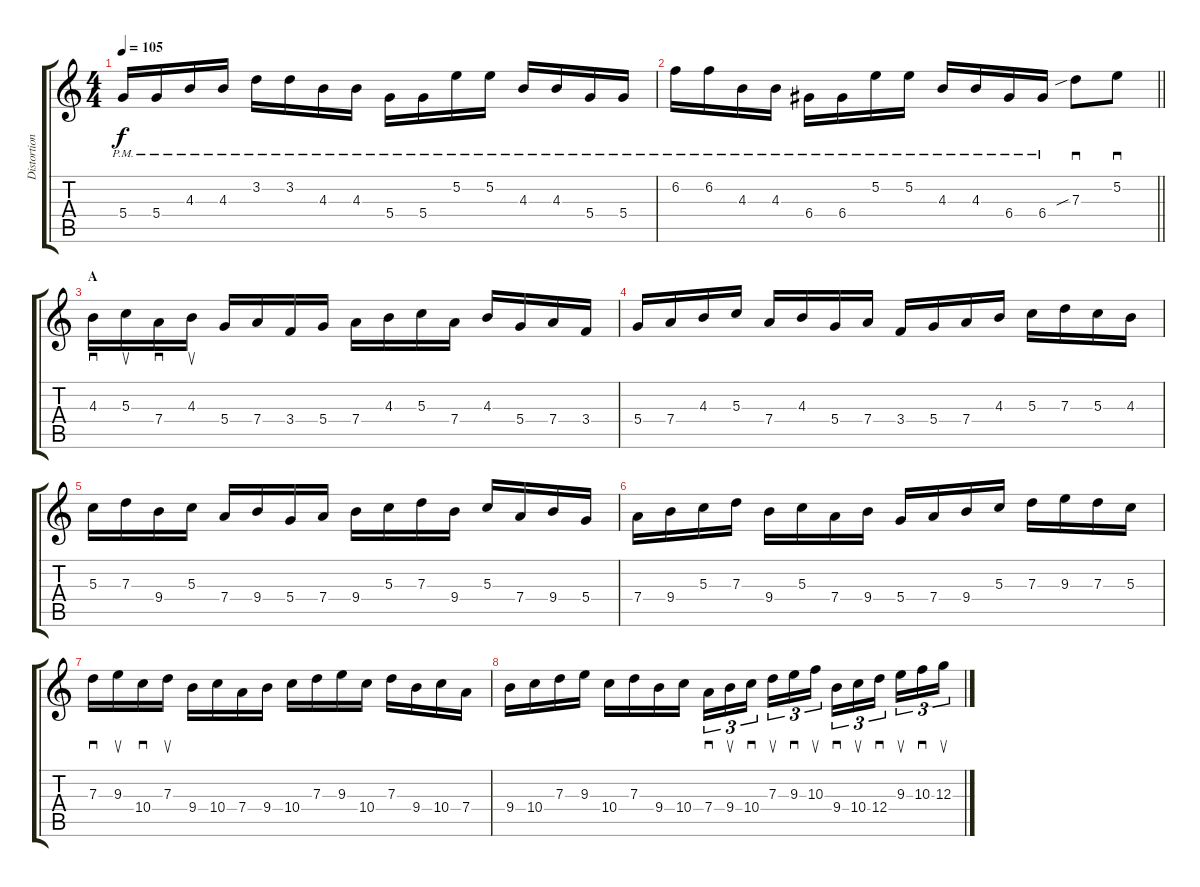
\track ("Distortion Guitar" "Distortion") {instrument overdrivenguitar}
\staff {score tabs}
\tuning (E4 B3 G3 D3 A2 E2) {hide}
\ts (4 4)
\tempo 105
\clef g2
\ks c
5.4{pm}.16{dy f} 5.4{pm}.16 4.3{pm}.16 4.3{pm}.16 3.2{pm}.16 3.2{pm}.16 4.3{pm}.16 4.3{pm}.16 5.4{pm}.16 5.4{pm}.16 5.2{pm}.16 5.2{pm}.16 4.3{pm}.16 4.3{pm}.16 5.4{pm}.16 5.4{pm}.16 |
\barLineRight lightlight
6.2{pm}.16 6.2{pm}.16 4.3{pm}.16 4.3{pm}.16 6.4{pm}.16 6.4{pm}.16 5.2{pm}.16 5.2{pm}.16 4.3{pm}.16 4.3{pm}.16 6.4{pm}.16 6.4{pm}.16 7.3{sib}.8{sd} 5.2.8{sd} |
\section ("" "A")
4.3.16{sd} 5.3.16{su} 7.4.16{sd} 4.3.16{su} 5.4.16 7.4.16 3.4.16 5.4.16 7.4.16 4.3.16 5.3.16 7.4.16 4.3.16 5.4.16 7.4.16 3.4.16 |
5.4.16 7.4.16 4.3.16 5.3.16 7.4.16 4.3.16 5.4.16 7.4.16 3.4.16 5.4.16 7.4.16 4.3.16 5.3.16 7.3.16 5.3.16 4.3.16 |
5.3.16 7.3.16 9.4.16 5.3.16 7.4.16 9.4.16 5.4.16 7.4.16 9.4.16 5.3.16 7.3.16 9.4.16 5.3.16 7.4.16 9.4.16 5.4.16 |
7.4.16 9.4.16 5.3.16 7.3.16 9.4.16 5.3.16 7.4.16 9.4.16 5.4.16 7.4.16 9.4.16 5.3.16 7.3.16 9.3.16 7.3.16 5.3.16 |
7.3.16{sd} 9.3.16{su} 10.4.16{sd} 7.3.16{su} 9.4.16 10.4.16 7.4.16 9.4.16 10.4.16 7.3.16 9.3.16 10.4.16 7.3.16 9.4.16 10.4.16 7.4.16 |
9.4.16 10.4.16 7.3.16 9.3.16 10.4.16 7.3.16 9.4.16 10.4.16 7.4.16{sd tu (3 2)} 9.4.16{su tu (3 2)} 10.4.16{sd tu (3 2) beam splitsecondary} 7.3.16{su tu (3 2)} 9.3.16{sd tu (3 2)} 10.3.16{su tu (3 2)} 9.4.16{sd tu (3 2)} 10.4.16{su tu (3 2)} 12.4.16{sd tu (3 2) beam splitsecondary} 9.3.16{su tu (3 2)} 10.3.16{sd tu (3 2)} 12.3.16{su tu (3 2)}
